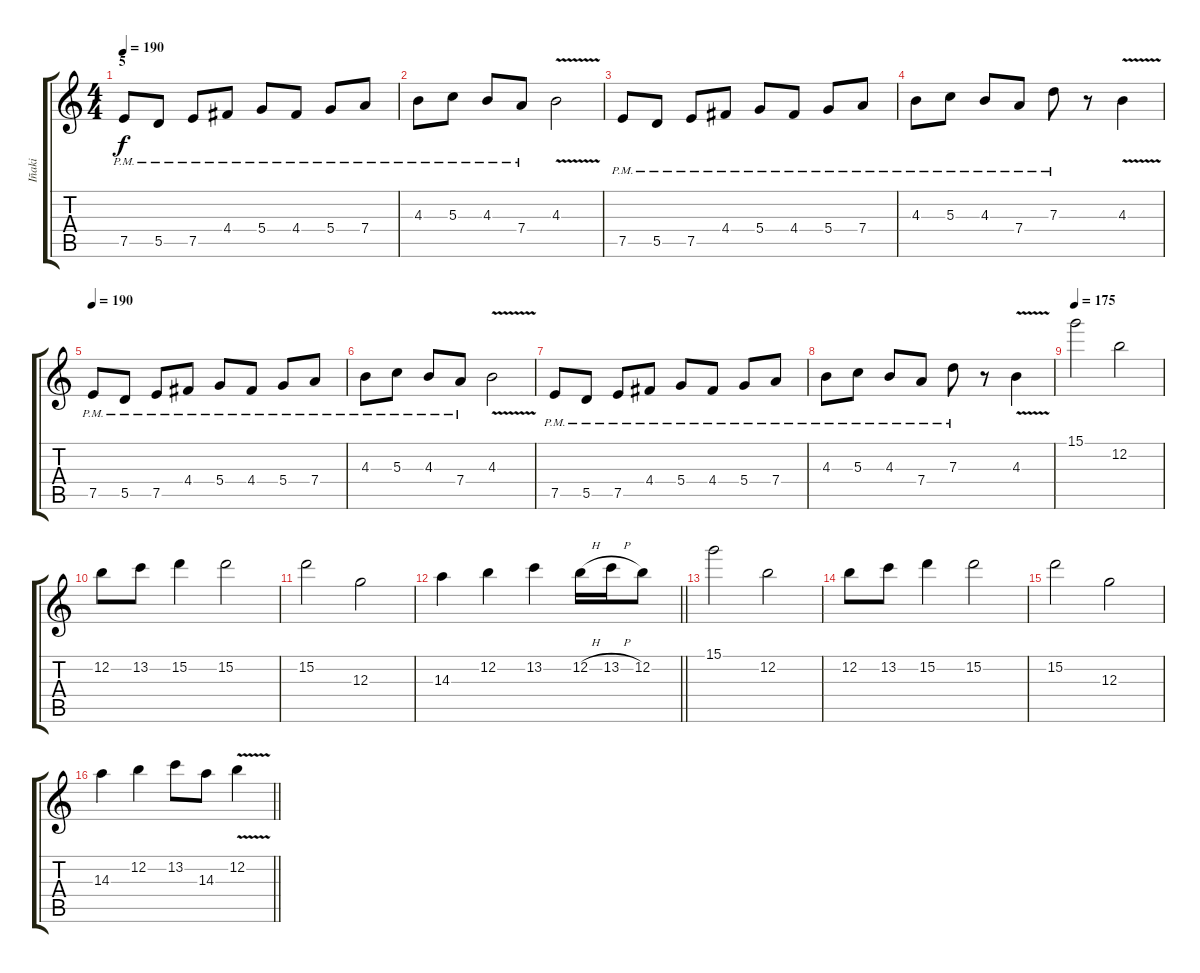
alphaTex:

\track ("Iñaki" "Iñaki") {instrument electricguitarjazz}
\staff {score tabs}
\tuning (E4 B3 G3 D3 A2 E2) {hide}
\ts (4 4)
\section ("" "5")
\tempo 310
\tempo 190
\clef g2
\ks c
7.5{pm}.8{dy f volume 11 instrument overdrivenguitar} 5.5{pm}.8 7.5{pm}.8 4.4{pm}.8 5.4{pm}.8 4.4{pm}.8 5.4{pm}.8 7.4{pm}.8 |
4.3{pm}.8 5.3{pm}.8 4.3{pm}.8 7.4{pm}.8 4.3{v}.2 |
7.5{pm}.8 5.5{pm}.8 7.5{pm}.8 4.4{pm}.8 5.4{pm}.8 4.4{pm}.8 5.4{pm}.8 7.4{pm}.8 |
4.3{pm}.8 5.3{pm}.8 4.3{pm}.8 7.4{pm}.8 7.3{pm}.8 r.8 4.3{v}.4 |
\tempo 190
7.5{pm}.8{volume 11 instrument overdrivenguitar} 5.5{pm}.8 7.5{pm}.8 4.4{pm}.8 5.4{pm}.8 4.4{pm}.8 5.4{pm}.8 7.4{pm}.8 |
4.3{pm}.8 5.3{pm}.8 4.3{pm}.8 7.4{pm}.8 4.3{v}.2 |
7.5{pm}.8 5.5{pm}.8 7.5{pm}.8 4.4{pm}.8 5.4{pm}.8 4.4{pm}.8 5.4{pm}.8 7.4{pm}.8 |
4.3{pm}.8 5.3{pm}.8 4.3{pm}.8 7.4{pm}.8 7.3{pm}.8 r.8 4.3{v}.4 |
\tempo 175
15.1.2 12.2.2 |
12.2.8 13.2.8 15.2.4 15.2.2 |
15.2.2 12.3.2 |
\barLineRight lightlight
14.3.4 12.2.4 13.2.4 12.2{h}.16 13.2{h}.16 12.2.8 |
15.1.2 12.2.2 |
12.2.8 13.2.8 15.2.4 15.2.2 |
15.2.2 12.3.2 |
\barLineRight lightlight
14.3.4 12.2.4 13.2.8 14.3.8 12.2{v}.4
